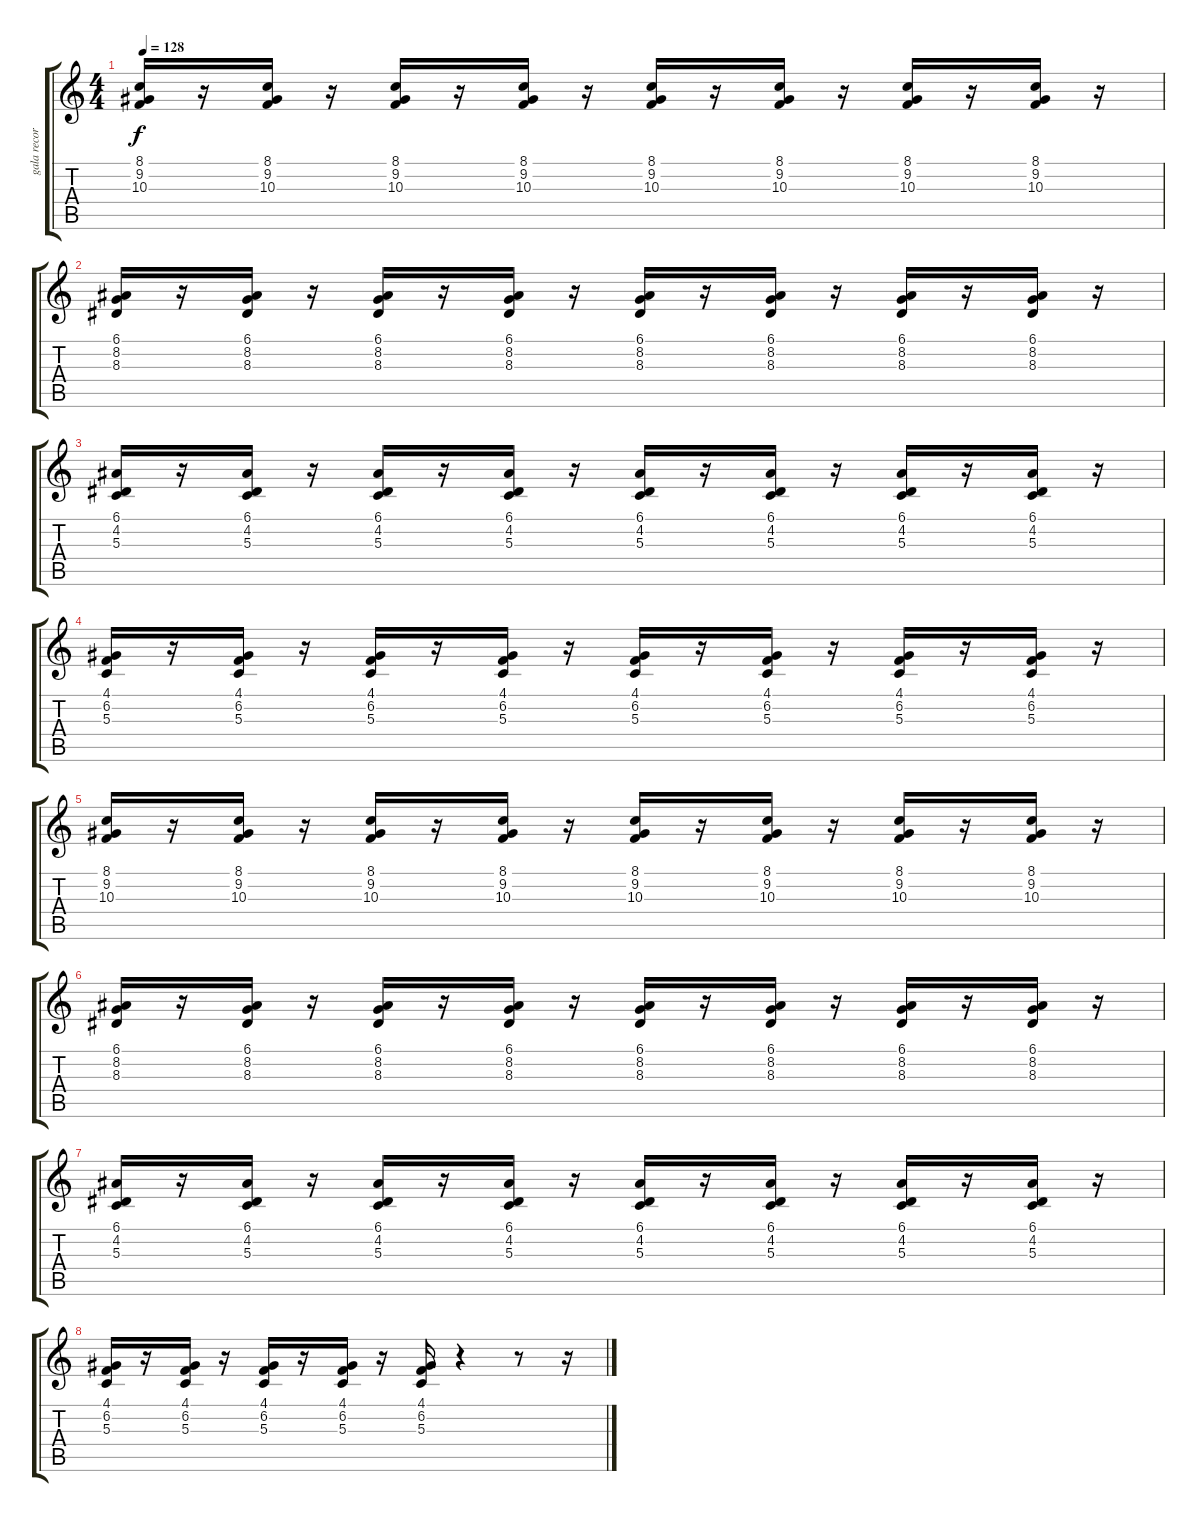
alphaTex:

\track ("gala records" "gala recor") {instrument brightacousticpiano}
\staff {score tabs}
\tuning (E4 B3 G3 D3 A2 E2) {hide}
\ts (4 4)
\tempo 128
\clef g2
\ks c
(8.1 9.2 10.3).16{dy f} r.16 (8.1 9.2 10.3).16 r.16 (8.1 9.2 10.3).16 r.16 (8.1 9.2 10.3).16 r.16 (8.1 9.2 10.3).16 r.16 (8.1 9.2 10.3).16 r.16 (8.1 9.2 10.3).16 r.16 (8.1 9.2 10.3).16 r.16 |
(6.1 8.2 8.3).16 r.16 (6.1 8.2 8.3).16 r.16 (6.1 8.2 8.3).16 r.16 (6.1 8.2 8.3).16 r.16 (6.1 8.2 8.3).16 r.16 (6.1 8.2 8.3).16 r.16 (6.1 8.2 8.3).16 r.16 (6.1 8.2 8.3).16 r.16 |
(6.1 4.2 5.3).16 r.16 (6.1 4.2 5.3).16 r.16 (6.1 4.2 5.3).16 r.16 (6.1 4.2 5.3).16 r.16 (6.1 4.2 5.3).16 r.16 (6.1 4.2 5.3).16 r.16 (6.1 4.2 5.3).16 r.16 (6.1 4.2 5.3).16 r.16 |
(4.1 6.2 5.3).16 r.16 (4.1 6.2 5.3).16 r.16 (4.1 6.2 5.3).16 r.16 (4.1 6.2 5.3).16 r.16 (4.1 6.2 5.3).16 r.16 (4.1 6.2 5.3).16 r.16 (4.1 6.2 5.3).16 r.16 (4.1 6.2 5.3).16 r.16 |
(8.1 9.2 10.3).16 r.16 (8.1 9.2 10.3).16 r.16 (8.1 9.2 10.3).16 r.16 (8.1 9.2 10.3).16 r.16 (8.1 9.2 10.3).16 r.16 (8.1 9.2 10.3).16 r.16 (8.1 9.2 10.3).16 r.16 (8.1 9.2 10.3).16 r.16 |
(6.1 8.2 8.3).16 r.16 (6.1 8.2 8.3).16 r.16 (6.1 8.2 8.3).16 r.16 (6.1 8.2 8.3).16 r.16 (6.1 8.2 8.3).16 r.16 (6.1 8.2 8.3).16 r.16 (6.1 8.2 8.3).16 r.16 (6.1 8.2 8.3).16 r.16 |
(6.1 4.2 5.3).16 r.16 (6.1 4.2 5.3).16 r.16 (6.1 4.2 5.3).16 r.16 (6.1 4.2 5.3).16 r.16 (6.1 4.2 5.3).16 r.16 (6.1 4.2 5.3).16 r.16 (6.1 4.2 5.3).16 r.16 (6.1 4.2 5.3).16 r.16 |
(4.1 6.2 5.3).16 r.16 (4.1 6.2 5.3).16 r.16 (4.1 6.2 5.3).16 r.16 (4.1 6.2 5.3).16 r.16 (4.1 6.2 5.3).16 r.4 r.8 r.16
